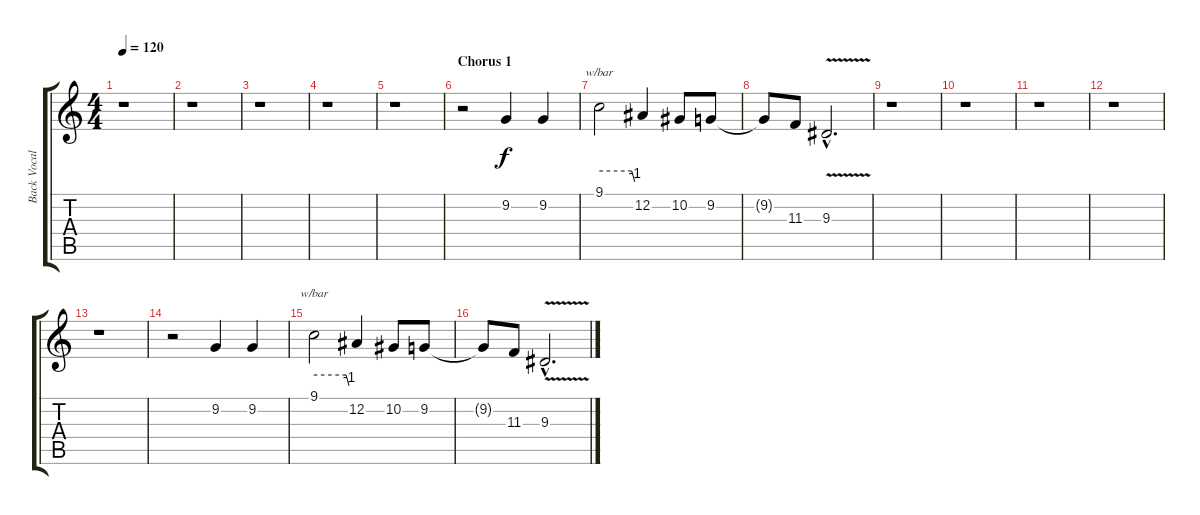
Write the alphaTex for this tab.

\track ("Back Vocal" "Back Vocal") {instrument cello}
\staff {score tabs}
\tuning (Eb4 Bb3 Gb3 Db3 Ab2 Eb2) {hide}
\ts (4 4)
\tempo 120
\clef g2
\ks c
r.1{dy f} |
r.1 |
r.1 |
r.1 |
r.1 |
\section ("" "Chorus 1")
r.2 9.2.4 9.2.4 |
9.1.2{tbe (custom default 0 0 55 0 60 -4)} 12.2.4 10.2.8 9.2.8 |
9.2{t}.8 11.3.8 9.3{v hac}.2{d} |
r.1 |
r.1 |
r.1 |
r.1 |
r.1 |
r.2 9.2.4 9.2.4 |
9.1.2{tbe (custom default 0 0 55 0 60 -4)} 12.2.4 10.2.8 9.2.8 |
9.2{t}.8 11.3.8 9.3{v hac}.2{d}
